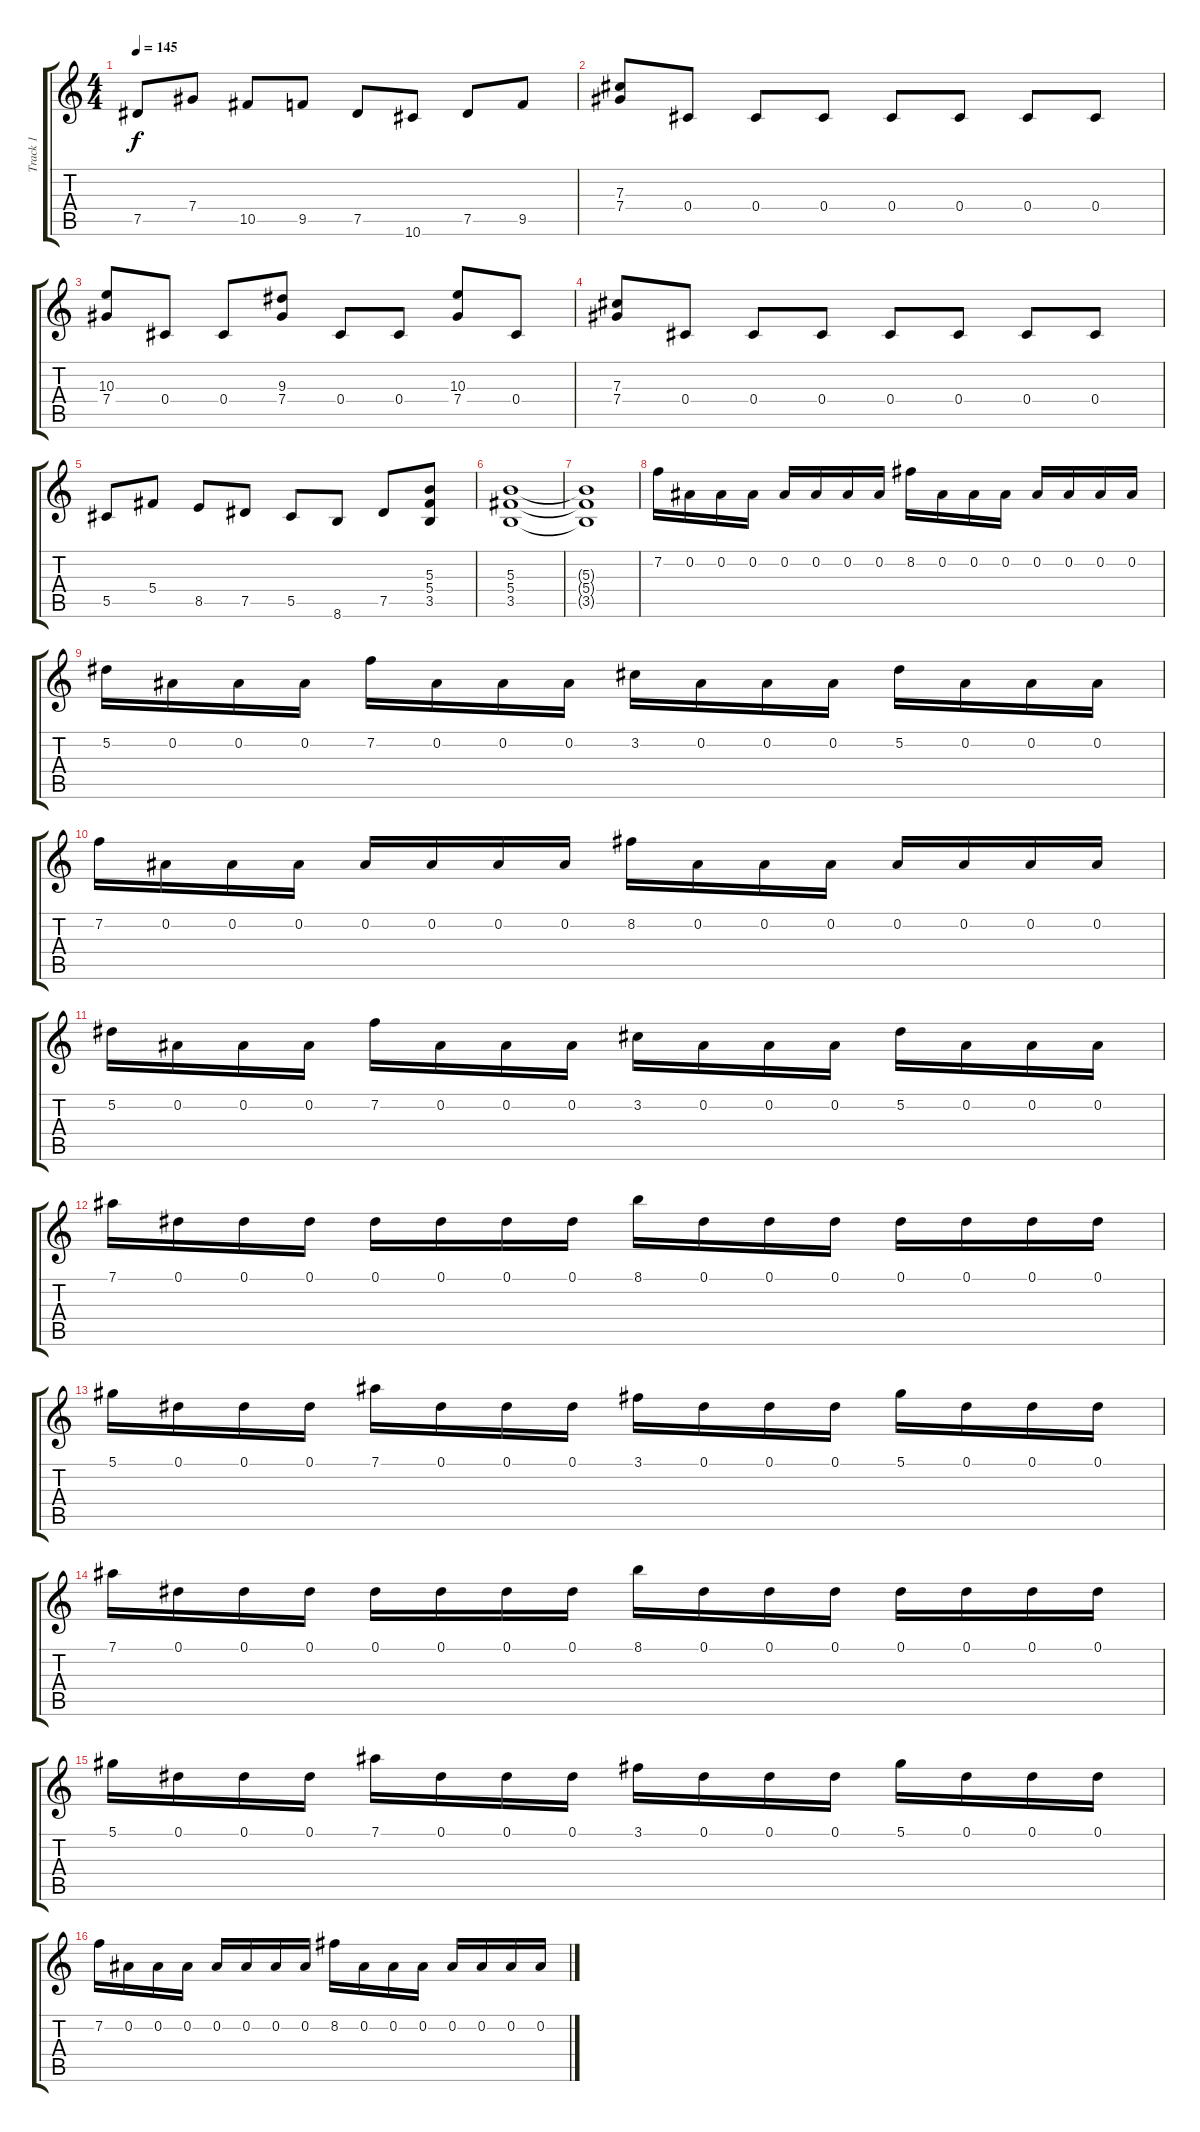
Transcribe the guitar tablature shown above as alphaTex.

\track ("Track 1" "Track 1") {instrument distortionguitar}
\staff {score tabs}
\tuning (Eb4 Bb3 Gb3 Db3 Ab2 Eb2) {hide}
\ts (4 4)
\tempo 145
\clef g2
\ks c
7.5.8{dy f} 7.4.8 10.5.8 9.5.8 7.5.8 10.6.8 7.5.8 9.5.8 |
(7.3 7.4).8 0.4.8 0.4.8 0.4.8 0.4.8 0.4.8 0.4.8 0.4.8 |
(10.3 7.4).8 0.4.8 0.4.8 (9.3 7.4).8 0.4.8 0.4.8 (10.3 7.4).8 0.4.8 |
(7.3 7.4).8 0.4.8 0.4.8 0.4.8 0.4.8 0.4.8 0.4.8 0.4.8 |
5.5.8 5.4.8 8.5.8 7.5.8 5.5.8 8.6.8 7.5.8 (5.3 5.4 3.5).8 |
(5.3 5.4 3.5).1 |
(5.3{t} 5.4{t} 3.5{t}).1 |
7.2.16 0.2.16 0.2.16 0.2.16 0.2.16 0.2.16 0.2.16 0.2.16 8.2.16 0.2.16 0.2.16 0.2.16 0.2.16 0.2.16 0.2.16 0.2.16 |
5.2.16 0.2.16 0.2.16 0.2.16 7.2.16 0.2.16 0.2.16 0.2.16 3.2.16 0.2.16 0.2.16 0.2.16 5.2.16 0.2.16 0.2.16 0.2.16 |
7.2.16 0.2.16 0.2.16 0.2.16 0.2.16 0.2.16 0.2.16 0.2.16 8.2.16 0.2.16 0.2.16 0.2.16 0.2.16 0.2.16 0.2.16 0.2.16 |
5.2.16 0.2.16 0.2.16 0.2.16 7.2.16 0.2.16 0.2.16 0.2.16 3.2.16 0.2.16 0.2.16 0.2.16 5.2.16 0.2.16 0.2.16 0.2.16 |
7.1.16 0.1.16 0.1.16 0.1.16 0.1.16 0.1.16 0.1.16 0.1.16 8.1.16 0.1.16 0.1.16 0.1.16 0.1.16 0.1.16 0.1.16 0.1.16 |
5.1.16 0.1.16 0.1.16 0.1.16 7.1.16 0.1.16 0.1.16 0.1.16 3.1.16 0.1.16 0.1.16 0.1.16 5.1.16 0.1.16 0.1.16 0.1.16 |
7.1.16 0.1.16 0.1.16 0.1.16 0.1.16 0.1.16 0.1.16 0.1.16 8.1.16 0.1.16 0.1.16 0.1.16 0.1.16 0.1.16 0.1.16 0.1.16 |
5.1.16 0.1.16 0.1.16 0.1.16 7.1.16 0.1.16 0.1.16 0.1.16 3.1.16 0.1.16 0.1.16 0.1.16 5.1.16 0.1.16 0.1.16 0.1.16 |
7.2.16 0.2.16 0.2.16 0.2.16 0.2.16 0.2.16 0.2.16 0.2.16 8.2.16 0.2.16 0.2.16 0.2.16 0.2.16 0.2.16 0.2.16 0.2.16
